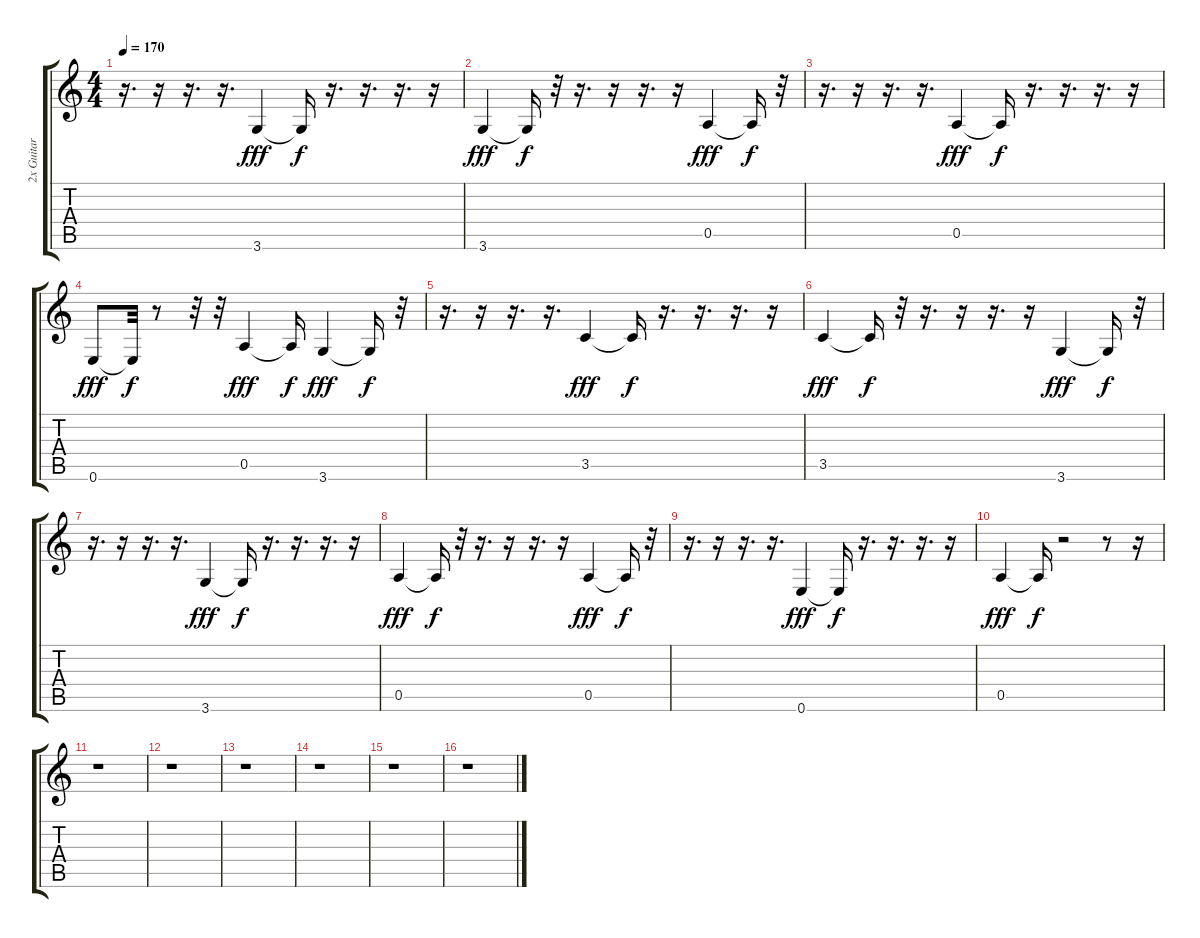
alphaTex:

\track ("2x Guitar" "2x Guitar") {instrument overdrivenguitar}
\staff {score tabs}
\tuning (E4 B3 G3 D3 A2 E2) {hide}
\ts (4 4)
\tempo 170
\clef g2
\ks c
r.16{d dy f} r.16 r.16{d} r.16{d} 3.6.4{dy fff} 3.6{t}.16{dy f} r.16{d} r.16{d} r.16{d} r.16 |
3.6.4{dy fff} 3.6{t}.16{dy f} r.32 r.16{d} r.16 r.16{d} r.16 0.5.4{dy fff} 0.5{t}.16{dy f} r.32 |
r.16{d} r.16 r.16{d} r.16{d} 0.5.4{dy fff} 0.5{t}.16{dy f} r.16{d} r.16{d} r.16{d} r.16 |
0.6.8{dy fff} 0.6{t}.32{dy f} r.8 r.32 r.32 0.5.4{dy fff} 0.5{t}.16{dy f} 3.6.4{dy fff} 3.6{t}.16{dy f} r.32 |
r.16{d} r.16 r.16{d} r.16{d} 3.5.4{dy fff} 3.5{t}.16{dy f} r.16{d} r.16{d} r.16{d} r.16 |
3.5.4{dy fff} 3.5{t}.16{dy f} r.32 r.16{d} r.16 r.16{d} r.16 3.6.4{dy fff} 3.6{t}.16{dy f} r.32 |
r.16{d} r.16 r.16{d} r.16{d} 3.6.4{dy fff} 3.6{t}.16{dy f} r.16{d} r.16{d} r.16{d} r.16 |
0.5.4{dy fff} 0.5{t}.16{dy f} r.32 r.16{d} r.16 r.16{d} r.16 0.5.4{dy fff} 0.5{t}.16{dy f} r.32 |
r.16{d} r.16 r.16{d} r.16{d} 0.6.4{dy fff} 0.6{t}.16{dy f} r.16{d} r.16{d} r.16{d} r.16 |
0.5.4{dy fff} 0.5{t}.16{dy f} r.2 r.8 r.16 |
r.1 |
r.1 |
r.1 |
r.1 |
r.1 |
r.1
